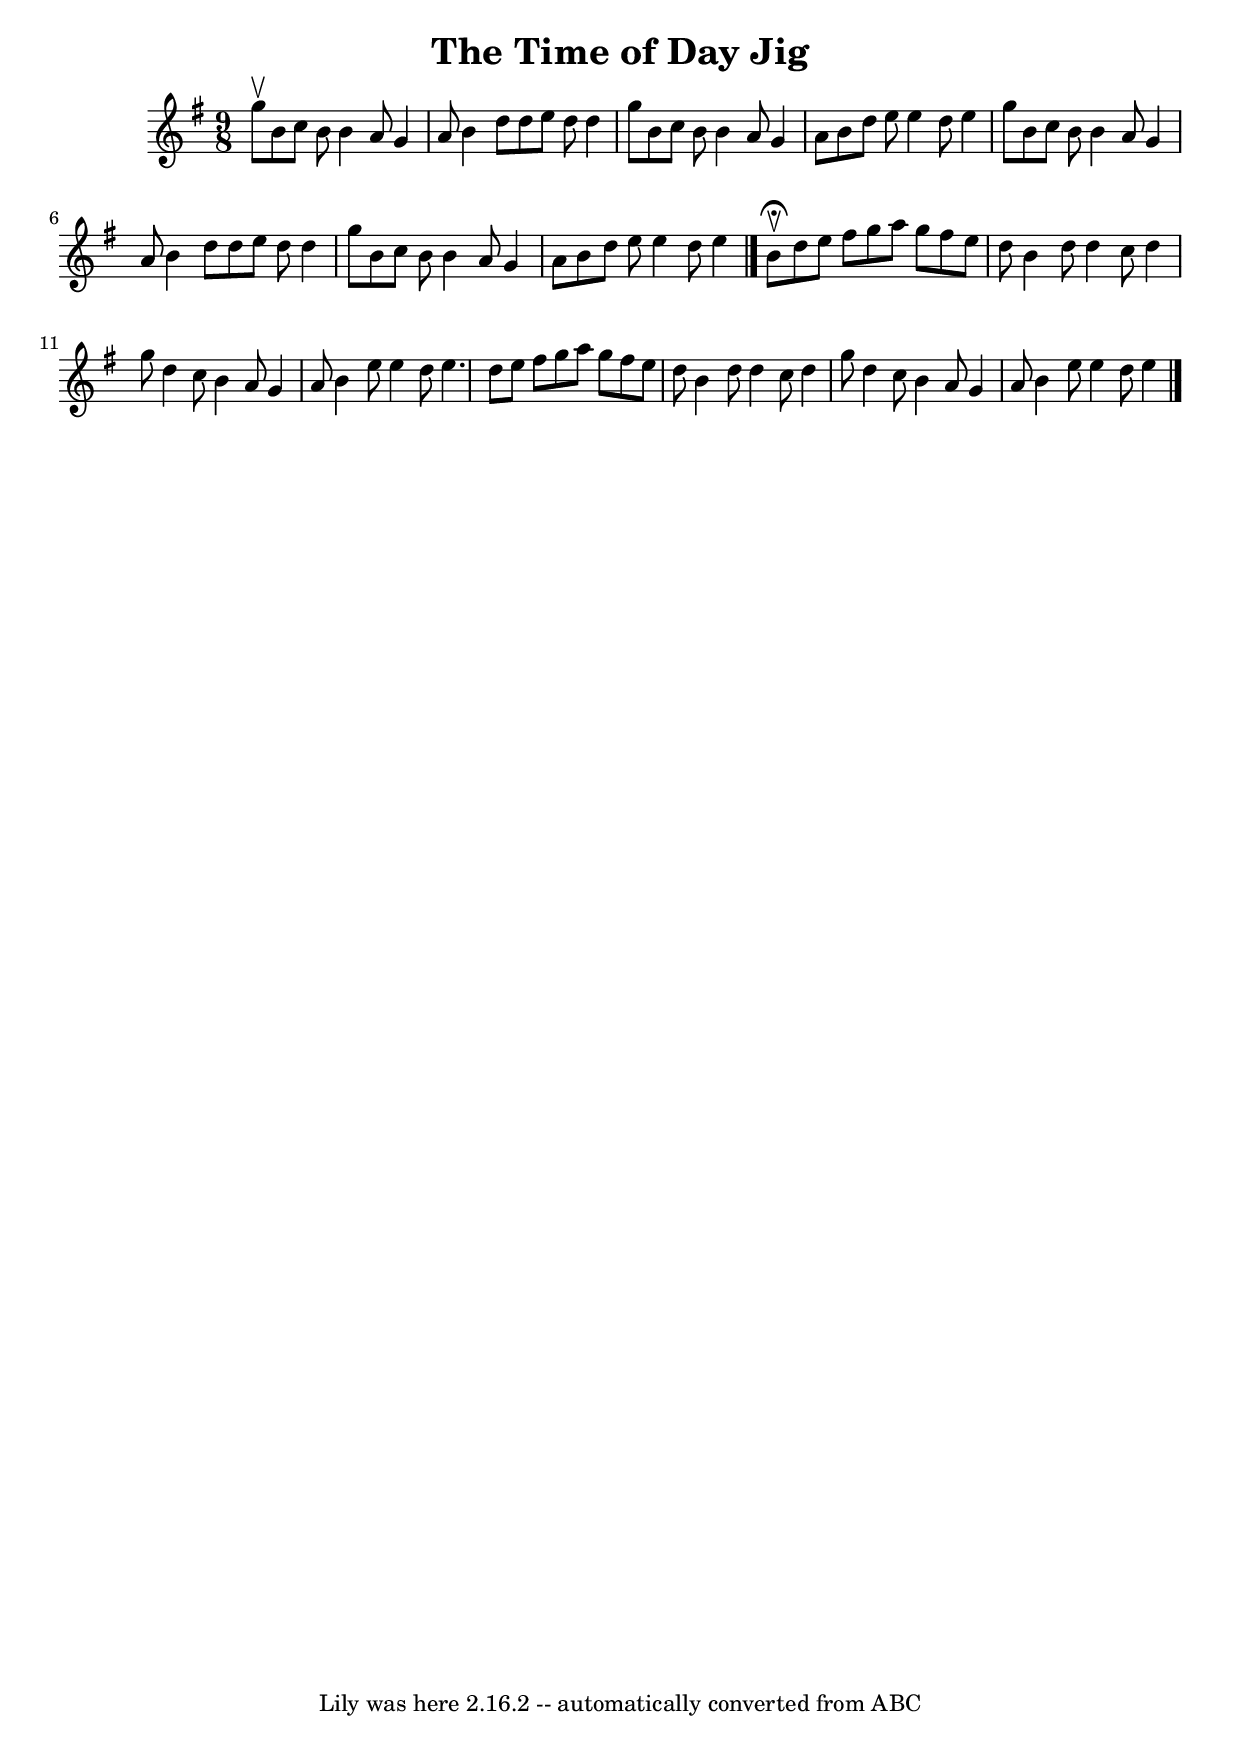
\version "2.16.2"
\include "Mammoth.ily"
\header {
	%% book = "Ryan's Mammoth Collection"
	crossRefNumber = "1"
	footnotes = "\\\\88 458"
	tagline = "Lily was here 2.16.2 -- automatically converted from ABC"
	title = "The Time of Day Jig"
}
voicedefault =  {


\time 9/8 
\key e \minor g''8^\upbow |
 b'8 c''8 b'8 b'4   
 a'8 g'4 a'8    |
 b'4 d''8 d''8 e''8 d''8 d''4    
g''8    |
 b'8 c''8 b'8 b'4 a'8 g'4 a'8    |
   
b'8 d''8 e''8 e''4 d''8 e''4 g''8    |
 b'8 c''8 
 b'8 b'4 a'8 g'4 a'8    |
 b'4 d''8 d''8 e''8    
d''8 d''4 g''8    |
 b'8 c''8 b'8 b'4 a'8 g'4    
a'8    |
 b'8 d''8 e''8 e''4 d''8 e''4    \bar "|."     
b'8^\fermata^\upbow |
 d''8 e''8 fis''8 g''8 a''8    
g''8 fis''8 e''8 d''8    |
 b'4 d''8 d''4 c''8    
d''4 g''8    |
 d''4 c''8 b'4 a'8 g'4 a'8    |
 
 b'4 e''8 e''4 d''8 e''4.    |
 d''8 e''8 fis''8   
 g''8 a''8 g''8 fis''8 e''8 d''8    |
 b'4 d''8    
d''4 c''8 d''4 g''8    |
 d''4 c''8 b'4 a'8 g'4    
a'8    |
 b'4 e''8 e''4 d''8 e''4      \bar "|."   
}

\score{
    <<

	\context Staff="default"
	{
	    \voicedefault 
	}

    >>
	\layout {
	}
	\midi {}
}
